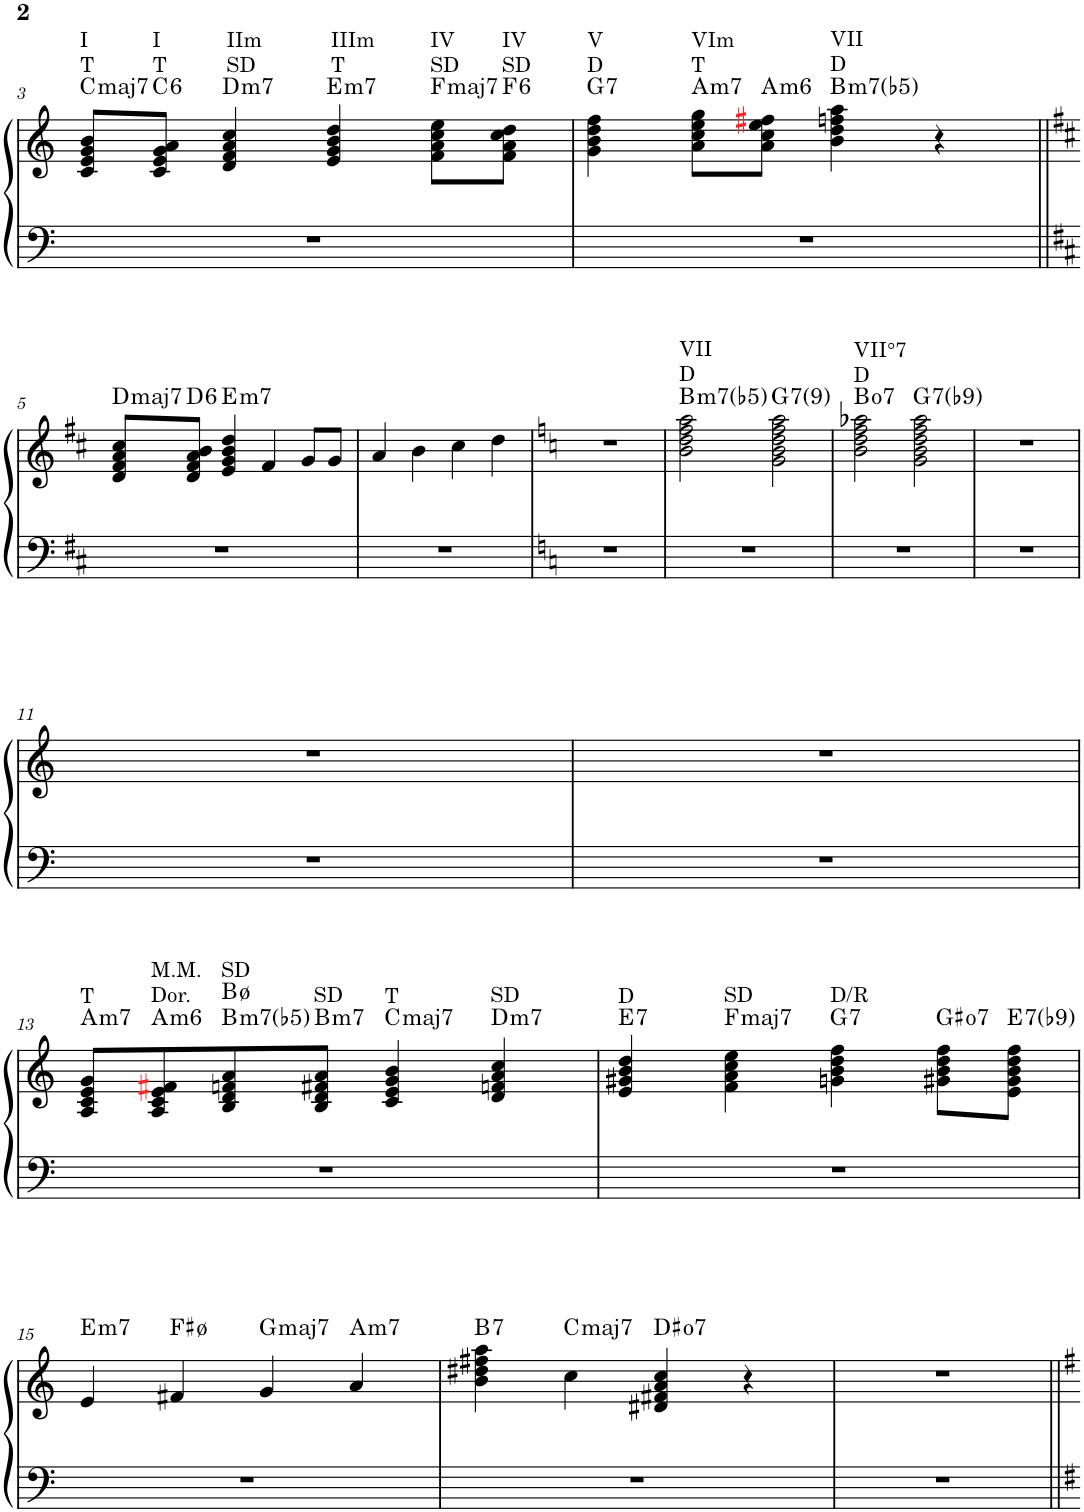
**kern	**kern	**harte
*part1	*part1	*part1
*staff2	*staff1	*
*I"Piano	*	*
*I'Pno.	*	*
!!LO:PB:g=z
*clefF4	*clefG2	*
*k[]	*k[]	*
*M4/4	*M4/4	*
=3	=3	=3
!	!LO:TX:a:t=I	!
!	!LO:TX:a:t=T	!LO:H:kt=maj7
1r	8c/ 8e/ 8g/ 8b/L	C:maj7
!	!LO:TX:a:t=I	!
!	!LO:TX:a:t=T	!LO:H:kt=6
.	8c/ 8e/ 8g/ 8a/J	C:maj6
!	!LO:TX:a:t=IIm	!
!	!LO:TX:a:t=SD	!LO:H:kt=m7
.	4d/ 4f/ 4a/ 4cc/	D:min7
!	!LO:TX:a:t=IIIm	!
!	!LO:TX:a:t=T	!LO:H:kt=m7
.	4e/ 4g/ 4b/ 4dd/	E:min7
!	!LO:TX:a:t=IV	!
!	!LO:TX:a:t=SD	!LO:H:kt=maj7
.	8f\ 8a\ 8cc\ 8ee\L	F:maj7
!	!LO:TX:a:t=IV	!
!	!LO:TX:a:t=SD	!LO:H:kt=6
.	8f\ 8a\ 8cc\ 8dd\J	F:maj6
=4	=4	=4
!	!LO:TX:a:t=V	!
!	!LO:TX:a:t=D	!LO:H:kt=7
1r	4g\ 4b\ 4dd\ 4ff\	G:7
!	!LO:TX:a:t=VIm	!
!	!LO:TX:a:t=T	!LO:H:kt=m7
.	8a\ 8cc\ 8ee\ 8gg\L	A:min7
!	!	!LO:H:kt=m6
.	8a\ 8cc\ 8ee\ 8ff#X\J	A:min6
!	!LO:TX:a:t=VII	!
!	!LO:TX:a:t=D	!LO:H:kt=m7(b5)
.	4b\ 4dd\ 4ffn\ 4aa\	B:hdim7
.	4r	.
!!LO:LB:g=z
=5||	=5||	=5||
*k[f#c#]	*k[f#c#]	*
!	!	!LO:H:kt=maj7
1r	8d/ 8f#/ 8a/ 8cc#/L	D:maj7
!	!	!LO:H:kt=6
.	8d/ 8f#/ 8a/ 8b/J	D:maj6
!	!	!LO:H:kt=m7
.	4e/ 4g/ 4b/ 4dd/	E:min7
.	4f#/	.
.	8g/L	.
.	8g/J	.
=6	=6	=6
1r	4a/	.
.	4b\	.
.	4cc#\	.
.	4dd\	.
=7	=7	=7
*k[]	*k[]	*
1r	1r	.
=8	=8	=8
!	!LO:TX:a:t=VII	!
!	!LO:TX:a:t=D	!LO:H:kt=m7(b5)
1r	2b\ 2dd\ 2ff\ 2aa\	B:hdim7
!	!	!LO:H:kt=7
.	2g\ 2b\ 2dd\ 2ff\ 2aa\	G:7(9)
=9	=9	=9
!	!LO:TX:a:t=VII°7	!
!	!LO:TX:a:t=D	!LO:H:kt=7
1r	2b\ 2dd\ 2ff\ 2aa-X\	B:dim7
!	!	!LO:H:kt=7
.	2g\ 2b\ 2dd\ 2ff\ 2aa-\	G:7(b9)
=10	=10	=10
1r	1r	.
!!LO:LB:g=z
=11	=11	=11
1r	1r	.
=12	=12	=12
1r	1r	.
!!LO:LB:g=z
=13	=13	=13
!	!LO:TX:a:t=T	!LO:H:kt=m7
1r	8A/ 8c/ 8e/ 8g/L	A:min7
!	!LO:TX:a:t=M.M.	!
!	!LO:TX:a:t=Dor.	!LO:H:kt=m6
.	8A/ 8c/ 8e/ 8f#X/	A:min6
!	!LO:TX:a:t=SD	!LO:H:n=1:kt=m7(b5)
.	8B/ 8d/ 8fn/ 8a/	B:hdim7 B:hdim7
!	!LO:TX:a:t=SD	!LO:H:kt=m7
.	8B/ 8d/ 8f#X/ 8a/J	B:min7
!	!LO:TX:a:t=T	!LO:H:kt=maj7
.	4c/ 4e/ 4g/ 4b/	C:maj7
!	!LO:TX:a:t=SD	!LO:H:kt=m7
.	4d/ 4fn/ 4a/ 4cc/	D:min7
=14	=14	=14
!	!LO:TX:a:t=D	!LO:H:kt=7
1r	4e/ 4g#X/ 4b/ 4dd/	E:7
!	!LO:TX:a:t=SD	!LO:H:kt=maj7
.	4f\ 4a\ 4cc\ 4ee\	F:maj7
!	!LO:TX:a:t=D/R	!LO:H:kt=7
.	4gn\ 4b\ 4dd\ 4ff\	G:7
!	!	!LO:H:kt=7
.	8g#X\ 8b\ 8dd\ 8ff\L	G#:dim7
!	!	!LO:H:kt=7
.	8e\ 8g#\ 8b\ 8dd\ 8ff\J	E:7(b9)
!!LO:LB:g=z
=15	=15	=15
!	!	!LO:H:kt=m7
1r	4e/	E:min7
.	4f#X/	F#:hdim7
!	!	!LO:H:kt=maj7
.	4g/	G:maj7
!	!	!LO:H:kt=m7
.	4a/	A:min7
=16	=16	=16
!	!	!LO:H:kt=7
1r	4b\ 4dd#X\ 4ff#X\ 4aa\	B:7
!	!	!LO:H:kt=maj7
.	4cc\	C:maj7
!	!	!LO:H:kt=7
.	4d#X/ 4f#X/ 4a/ 4cc/	D#:dim7
.	4r	.
=17	=17	=17
1r	1r	.
=||	=||	=||
*-	*-	*-
